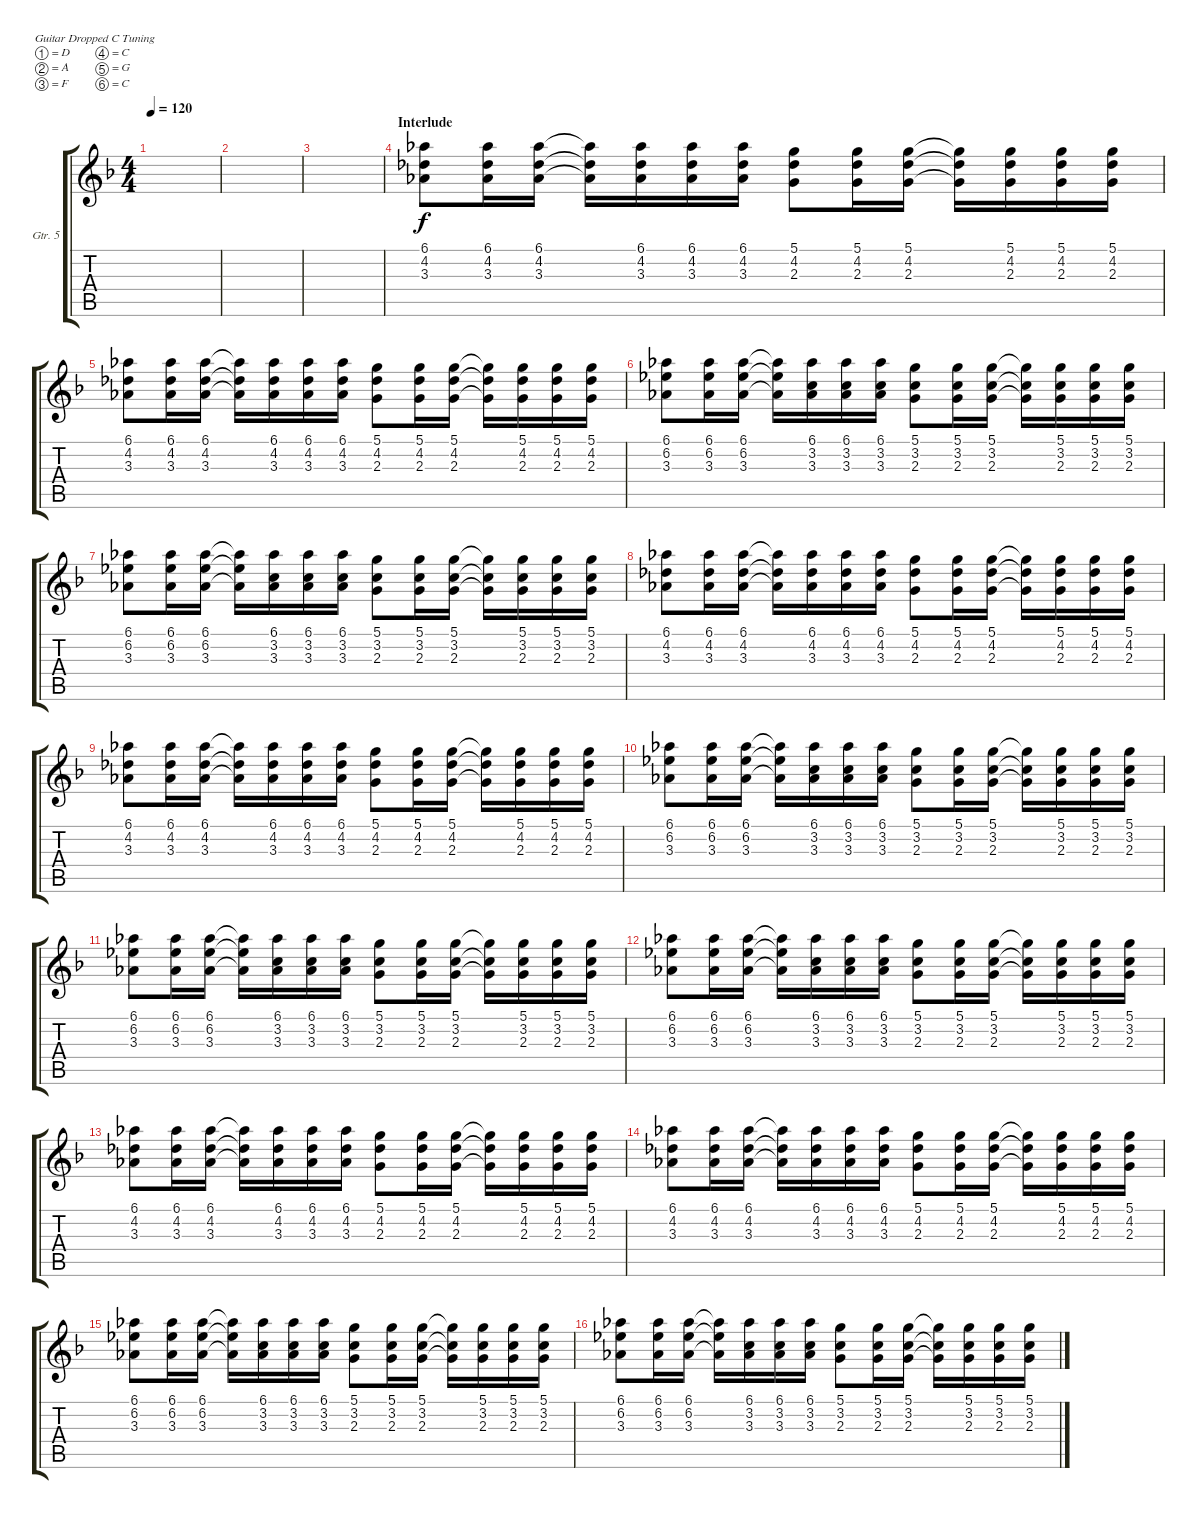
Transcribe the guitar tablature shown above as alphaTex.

\defaultSystemsLayout 4
\bracketExtendMode groupsimilarinstruments
\firstSystemTrackNameOrientation horizontal
\otherSystemsTrackNameOrientation horizontal
\track ("Electric Guitar" "Gtr. 5") {instrument overdrivenguitar}
\staff {score tabs}
\tuning (D4 A3 F3 C3 G2 C2)
\ts (4 4)
\tempo 120
\clef g2
\ks f
|
|
|
\section ("" "Interlude")
(6.1 4.2 3.3).8 (6.1 4.2 3.3).16 (6.1 4.2 3.3).16 (3.3{t} 4.2{t} 6.1{t}).16 (6.1 4.2 3.3).16 (6.1 4.2 3.3).16 (6.1 4.2 3.3).16 (5.1 4.2 2.3).8 (5.1 4.2 2.3).16 (5.1 4.2 2.3).16 (2.3{t} 4.2{t} 5.1{t}).16 (5.1 2.3 4.2).16 (5.1 2.3 4.2).16 (5.1 4.2 2.3).16 |
(6.1 4.2 3.3).8 (6.1 4.2 3.3).16 (6.1 4.2 3.3).16 (3.3{t} 4.2{t} 6.1{t}).16 (6.1 4.2 3.3).16 (6.1 4.2 3.3).16 (6.1 4.2 3.3).16 (5.1 4.2 2.3).8 (5.1 4.2 2.3).16 (5.1 4.2 2.3).16 (2.3{t} 4.2{t} 5.1{t}).16 (5.1 2.3 4.2).16 (5.1 2.3 4.2).16 (5.1 4.2 2.3).16 |
(6.1 6.2 3.3).8 (6.1 6.2 3.3).16 (6.1 6.2 3.3).16 (3.3{t} 6.1{t} 6.2{t}).16 (6.1 3.2 3.3).16 (6.1 3.2 3.3).16 (6.1 3.2 3.3).16 (5.1 3.2 2.3).8 (5.1 3.2 2.3).16 (5.1 3.2 2.3).16 (2.3{t} 3.2{t} 5.1{t}).16 (5.1 2.3 3.2).16 (5.1 2.3 3.2).16 (5.1 3.2 2.3).16 |
(6.1 6.2 3.3).8 (6.1 6.2 3.3).16 (6.1 6.2 3.3).16 (3.3{t} 6.1{t} 6.2{t}).16 (6.1 3.2 3.3).16 (6.1 3.2 3.3).16 (6.1 3.2 3.3).16 (5.1 3.2 2.3).8 (5.1 3.2 2.3).16 (5.1 3.2 2.3).16 (2.3{t} 3.2{t} 5.1{t}).16 (5.1 2.3 3.2).16 (5.1 2.3 3.2).16 (5.1 3.2 2.3).16 |
(6.1 4.2 3.3).8 (6.1 4.2 3.3).16 (6.1 4.2 3.3).16 (3.3{t} 4.2{t} 6.1{t}).16 (6.1 4.2 3.3).16 (6.1 4.2 3.3).16 (6.1 4.2 3.3).16 (5.1 4.2 2.3).8 (5.1 4.2 2.3).16 (5.1 4.2 2.3).16 (2.3{t} 4.2{t} 5.1{t}).16 (5.1 2.3 4.2).16 (5.1 2.3 4.2).16 (5.1 4.2 2.3).16 |
(6.1 4.2 3.3).8 (6.1 4.2 3.3).16 (6.1 4.2 3.3).16 (3.3{t} 4.2{t} 6.1{t}).16 (6.1 4.2 3.3).16 (6.1 4.2 3.3).16 (6.1 4.2 3.3).16 (5.1 4.2 2.3).8 (5.1 4.2 2.3).16 (5.1 4.2 2.3).16 (2.3{t} 4.2{t} 5.1{t}).16 (5.1 2.3 4.2).16 (5.1 2.3 4.2).16 (5.1 4.2 2.3).16 |
(6.1 6.2 3.3).8 (6.1 6.2 3.3).16 (6.1 6.2 3.3).16 (3.3{t} 6.1{t} 6.2{t}).16 (6.1 3.2 3.3).16 (6.1 3.2 3.3).16 (6.1 3.2 3.3).16 (5.1 3.2 2.3).8 (5.1 3.2 2.3).16 (5.1 3.2 2.3).16 (2.3{t} 3.2{t} 5.1{t}).16 (5.1 2.3 3.2).16 (5.1 2.3 3.2).16 (5.1 3.2 2.3).16 |
(6.1 6.2 3.3).8 (6.1 6.2 3.3).16 (6.1 6.2 3.3).16 (3.3{t} 6.1{t} 6.2{t}).16 (6.1 3.2 3.3).16 (6.1 3.2 3.3).16 (6.1 3.2 3.3).16 (5.1 3.2 2.3).8 (5.1 3.2 2.3).16 (5.1 3.2 2.3).16 (2.3{t} 3.2{t} 5.1{t}).16 (5.1 2.3 3.2).16 (5.1 2.3 3.2).16 (5.1 3.2 2.3).16 |
(6.1 6.2 3.3).8 (6.1 6.2 3.3).16 (6.1 6.2 3.3).16 (3.3{t} 6.1{t} 6.2{t}).16 (6.1 3.2 3.3).16 (6.1 3.2 3.3).16 (6.1 3.2 3.3).16 (5.1 3.2 2.3).8 (5.1 3.2 2.3).16 (5.1 3.2 2.3).16 (2.3{t} 3.2{t} 5.1{t}).16 (5.1 2.3 3.2).16 (5.1 2.3 3.2).16 (5.1 3.2 2.3).16 |
(6.1 4.2 3.3).8 (6.1 4.2 3.3).16 (6.1 4.2 3.3).16 (3.3{t} 4.2{t} 6.1{t}).16 (6.1 4.2 3.3).16 (6.1 4.2 3.3).16 (6.1 4.2 3.3).16 (5.1 4.2 2.3).8 (5.1 4.2 2.3).16 (5.1 4.2 2.3).16 (2.3{t} 4.2{t} 5.1{t}).16 (5.1 2.3 4.2).16 (5.1 2.3 4.2).16 (5.1 4.2 2.3).16 |
(6.1 4.2 3.3).8 (6.1 4.2 3.3).16 (6.1 4.2 3.3).16 (3.3{t} 4.2{t} 6.1{t}).16 (6.1 4.2 3.3).16 (6.1 4.2 3.3).16 (6.1 4.2 3.3).16 (5.1 4.2 2.3).8 (5.1 4.2 2.3).16 (5.1 4.2 2.3).16 (2.3{t} 4.2{t} 5.1{t}).16 (5.1 2.3 4.2).16 (5.1 2.3 4.2).16 (5.1 4.2 2.3).16 |
(6.1 6.2 3.3).8 (6.1 6.2 3.3).16 (6.1 6.2 3.3).16 (3.3{t} 6.1{t} 6.2{t}).16 (6.1 3.2 3.3).16 (6.1 3.2 3.3).16 (6.1 3.2 3.3).16 (5.1 3.2 2.3).8 (5.1 3.2 2.3).16 (5.1 3.2 2.3).16 (2.3{t} 3.2{t} 5.1{t}).16 (5.1 2.3 3.2).16 (5.1 2.3 3.2).16 (5.1 3.2 2.3).16 |
(6.1 6.2 3.3).8 (6.1 6.2 3.3).16 (6.1 6.2 3.3).16 (3.3{t} 6.1{t} 6.2{t}).16 (6.1 3.2 3.3).16 (6.1 3.2 3.3).16 (6.1 3.2 3.3).16 (5.1 3.2 2.3).8 (5.1 3.2 2.3).16 (5.1 3.2 2.3).16 (2.3{t} 3.2{t} 5.1{t}).16 (5.1 2.3 3.2).16 (5.1 2.3 3.2).16 (5.1 3.2 2.3).16
